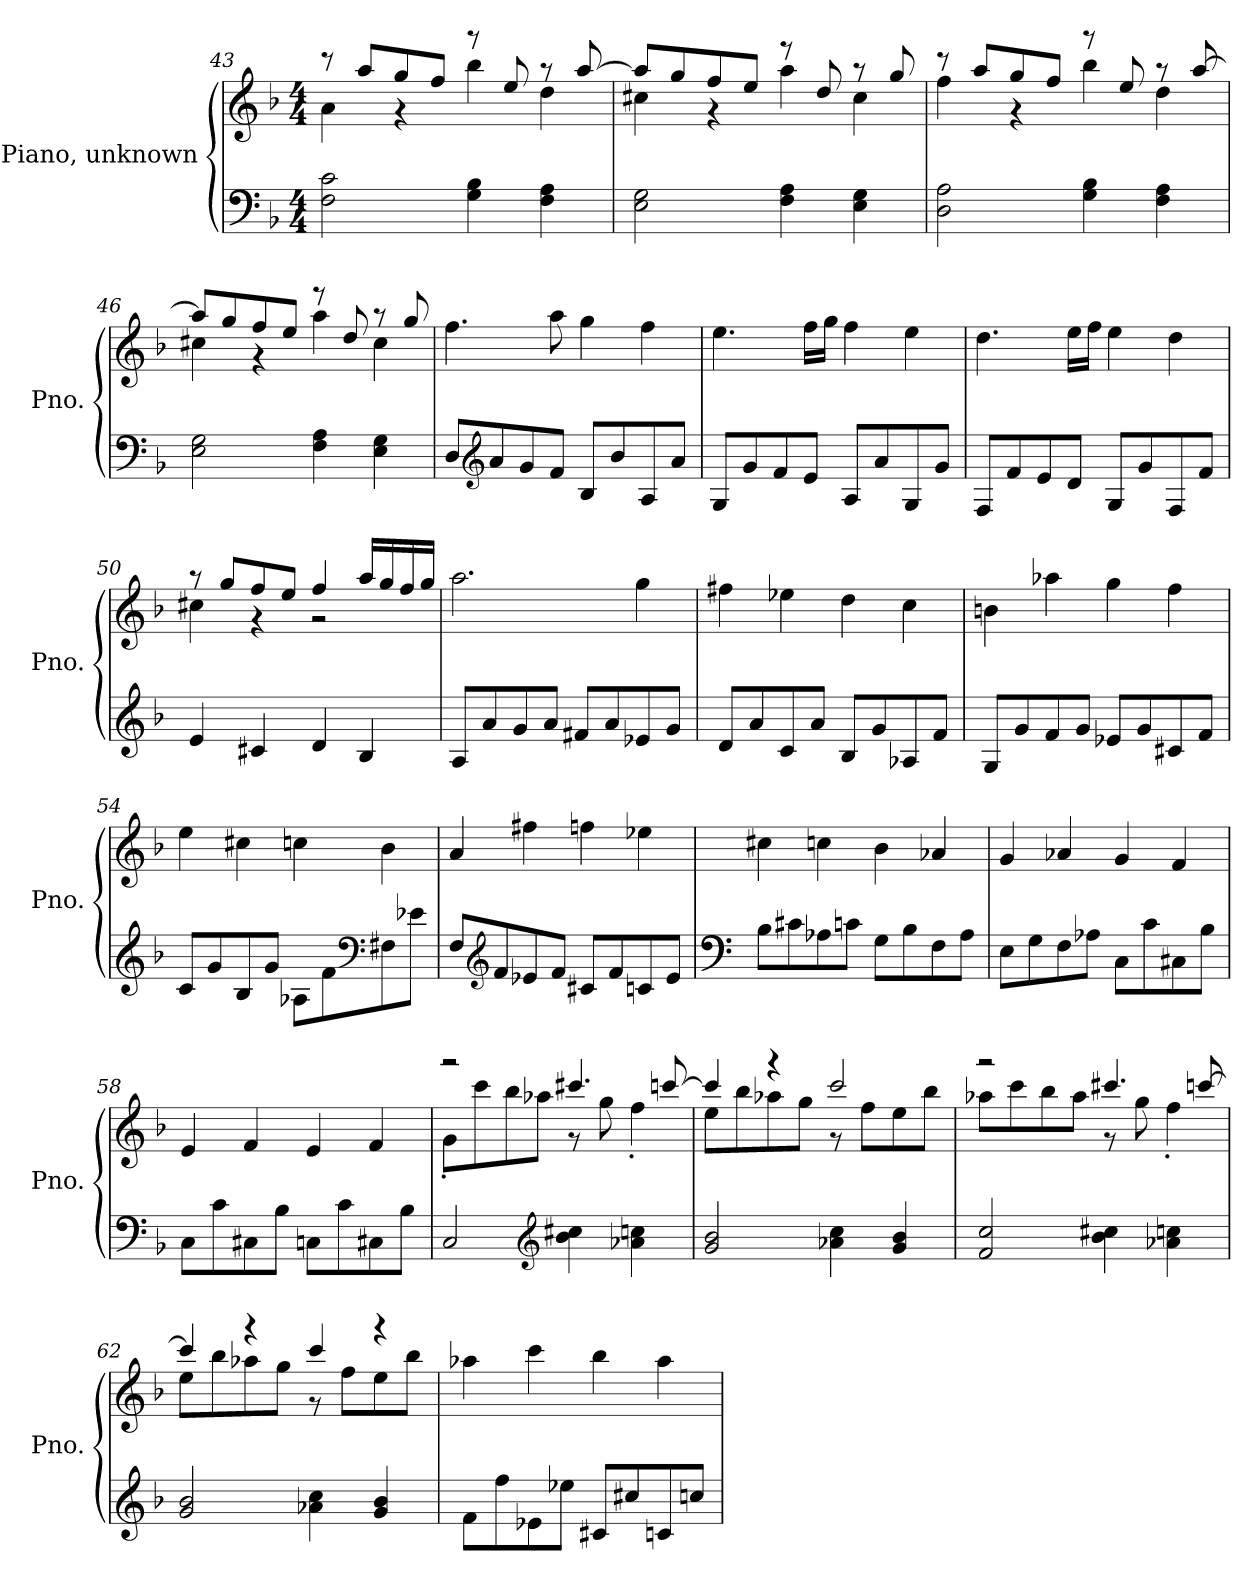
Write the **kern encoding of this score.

**kern	**kern
*part1	*part1
*staff2	*staff1
*I"Piano, unknown	*
*I'Pno.	*
*clefF4	*clefG2
*k[b-]	*k[b-]
*M4/4	*M4/4
=43	=43
*	*^
2F\ 2c\	8r	4a\
.	8aa/L	.
.	8gg/	4r
.	8ff/J	.
4G\ 4B-\	8r	4bb-\
.	8ee/	.
4F\ 4A\	8r	4dd\
.	[8aa/	.
=44	=44	=44
2E\ 2G\	8aa/L]	4cc#X\
.	8gg/	.
.	8ff/	4r
.	8ee/J	.
4F\ 4A\	8r	4aa\
.	8dd/	.
4E\ 4G\	8r	4cc#\
.	8gg/	.
!!LO:LB:g=z	!!
=45	=45	=45
2D\ 2A\	8r	4ff\
.	8aa/L	.
.	8gg/	4r
.	8ff/J	.
4G\ 4B-\	8r	4bb-\
.	8ee/	.
4F\ 4A\	8r	4dd\
.	[8aa/	.
=46	=46	=46
2E\ 2G\	8aa/L]	4cc#X\
.	8gg/	.
.	8ff/	4r
.	8ee/J	.
4F\ 4A\	8r	4aa\
.	8dd/	.
4E\ 4G\	8r	4cc#\
.	8gg/	.
*	*v	*v
=47	=47
8D/L	4.ff\
*clefG2	*
8a/	.
8g/	.
8f/J	8aa\
8B-/L	4gg\
8b-/	.
8A/	4ff\
8a/J	.
=48	=48
8G/L	4.ee\
8g/	.
8f/	.
8e/J	16ff\LL
.	16gg\JJ
8A/L	4ff\
8a/	.
8G/	4ee\
8g/J	.
!!LO:PB:g=z
=49	=49
8F/L	4.dd\
8f/	.
8e/	.
8d/J	16ee\LL
.	16ff\JJ
8G/L	4ee\
8g/	.
8F/	4dd\
8f/J	.
=50	=50
*	*^
4e/	8r	4cc#X\
.	8gg/L	.
4c#X/	8ff/	4r
.	8ee/J	.
4d/	4ff/	2r
4B-/	16aa/LL	.
.	16gg/	.
.	16ff/	.
.	16gg/JJ	.
*	*v	*v
=51	=51
8A/L	2.aa\
8a/	.
8g/	.
8a/J	.
8f#X/L	.
8a/	.
8e-X/	4gg\
8g/J	.
=52	=52
8d/L	4ff#X\
8a/	.
8c/	4ee-X\
8a/J	.
8B-/L	4dd\
8g/	.
8A-X/	4cc\
8f/J	.
!!LO:LB:g=z
=53	=53
8G/L	4bn\
8g/	.
8f/	4aa-X\
8g/J	.
8e-X/L	4gg\
8g/	.
8c#X/	4ff\
8f/J	.
=54	=54
8c/L	4ee\
8g/	.
8B-/	4cc#X\
8g/J	.
8A-X\L	4ccn\
8f\	.
*clefF4	*
8F#X\	4b-\
8e-X\J	.
=55	=55
8F/L	4a/
*clefG2	*
8f/	.
8e-X/	4ff#X\
8f/J	.
8c#X/L	4ffn\
8f/	.
8cn/	4ee-X\
8e-/J	.
!!LO:LB:g=z
=56	=56
*clefF4	*
8B-\L	4cc#X\
8c#X\	.
8A-X\	4ccn\
8cn\J	.
8G\L	4b-\
8B-\	.
8F\	4a-X/
8A-\J	.
=57	=57
8E\L	4g/
8G\	.
8F\	4a-X/
8A-X\J	.
8C\L	4g/
8c\	.
8C#X\	4f/
8B-\J	.
=58	=58
8C\L	4e/
8c\	.
8C#X\	4f/
8B-\J	.
8Cn\L	4e/
8c\	.
8C#X\	4f/
8B-\J	.
!!LO:LB:g=z
=59	=59
*	*^
2C/	2r	8g'\L
.	.	8ccc\
.	.	8bb-\
.	.	8aa-X\J
*clefG2	*	*
4b-\ 4cc#X\	4.ccc#X/	8r
.	.	8gg\
4a-X\ 4ccn\	.	4ff'\
.	[8cccn/	.
=60	=60	=60
2g/ 2b-/	4ccc/]	8ee\L
.	.	8bb-\
.	4r	8aa-X\
.	.	8gg\J
4a-X\ 4cc\	2ccc/	8r
.	.	8ff\L
4g/ 4b-/	.	8ee\
.	.	8bb-\J
=61	=61	=61
2f/ 2cc/	2r	8aa-X\L
.	.	8ccc\
.	.	8bb-\
.	.	8aa-\J
4b-\ 4cc#X\	4.ccc#X/	8r
.	.	8gg\
4a-X\ 4ccn\	.	4ff'\
.	[8cccn/	.
!!LO:LB:g=z	!!
=62	=62	=62
2g/ 2b-/	4ccc/]	8ee\L
.	.	8bb-\
.	4r	8aa-X\
.	.	8gg\J
4a-X\ 4cc\	4ccc/	8r
.	.	8ff\L
4g/ 4b-/	4r	8ee\
.	.	8bb-\J
*	*v	*v
=63	=63
8f\L	4aa-X\
8ff\	.
8e-X\	4ccc\
8ee-X\J	.
8c#X/L	4bb-\
8cc#X/	.
8cn/	4aa-\
8ccn/J	.
=	=
*-	*-
